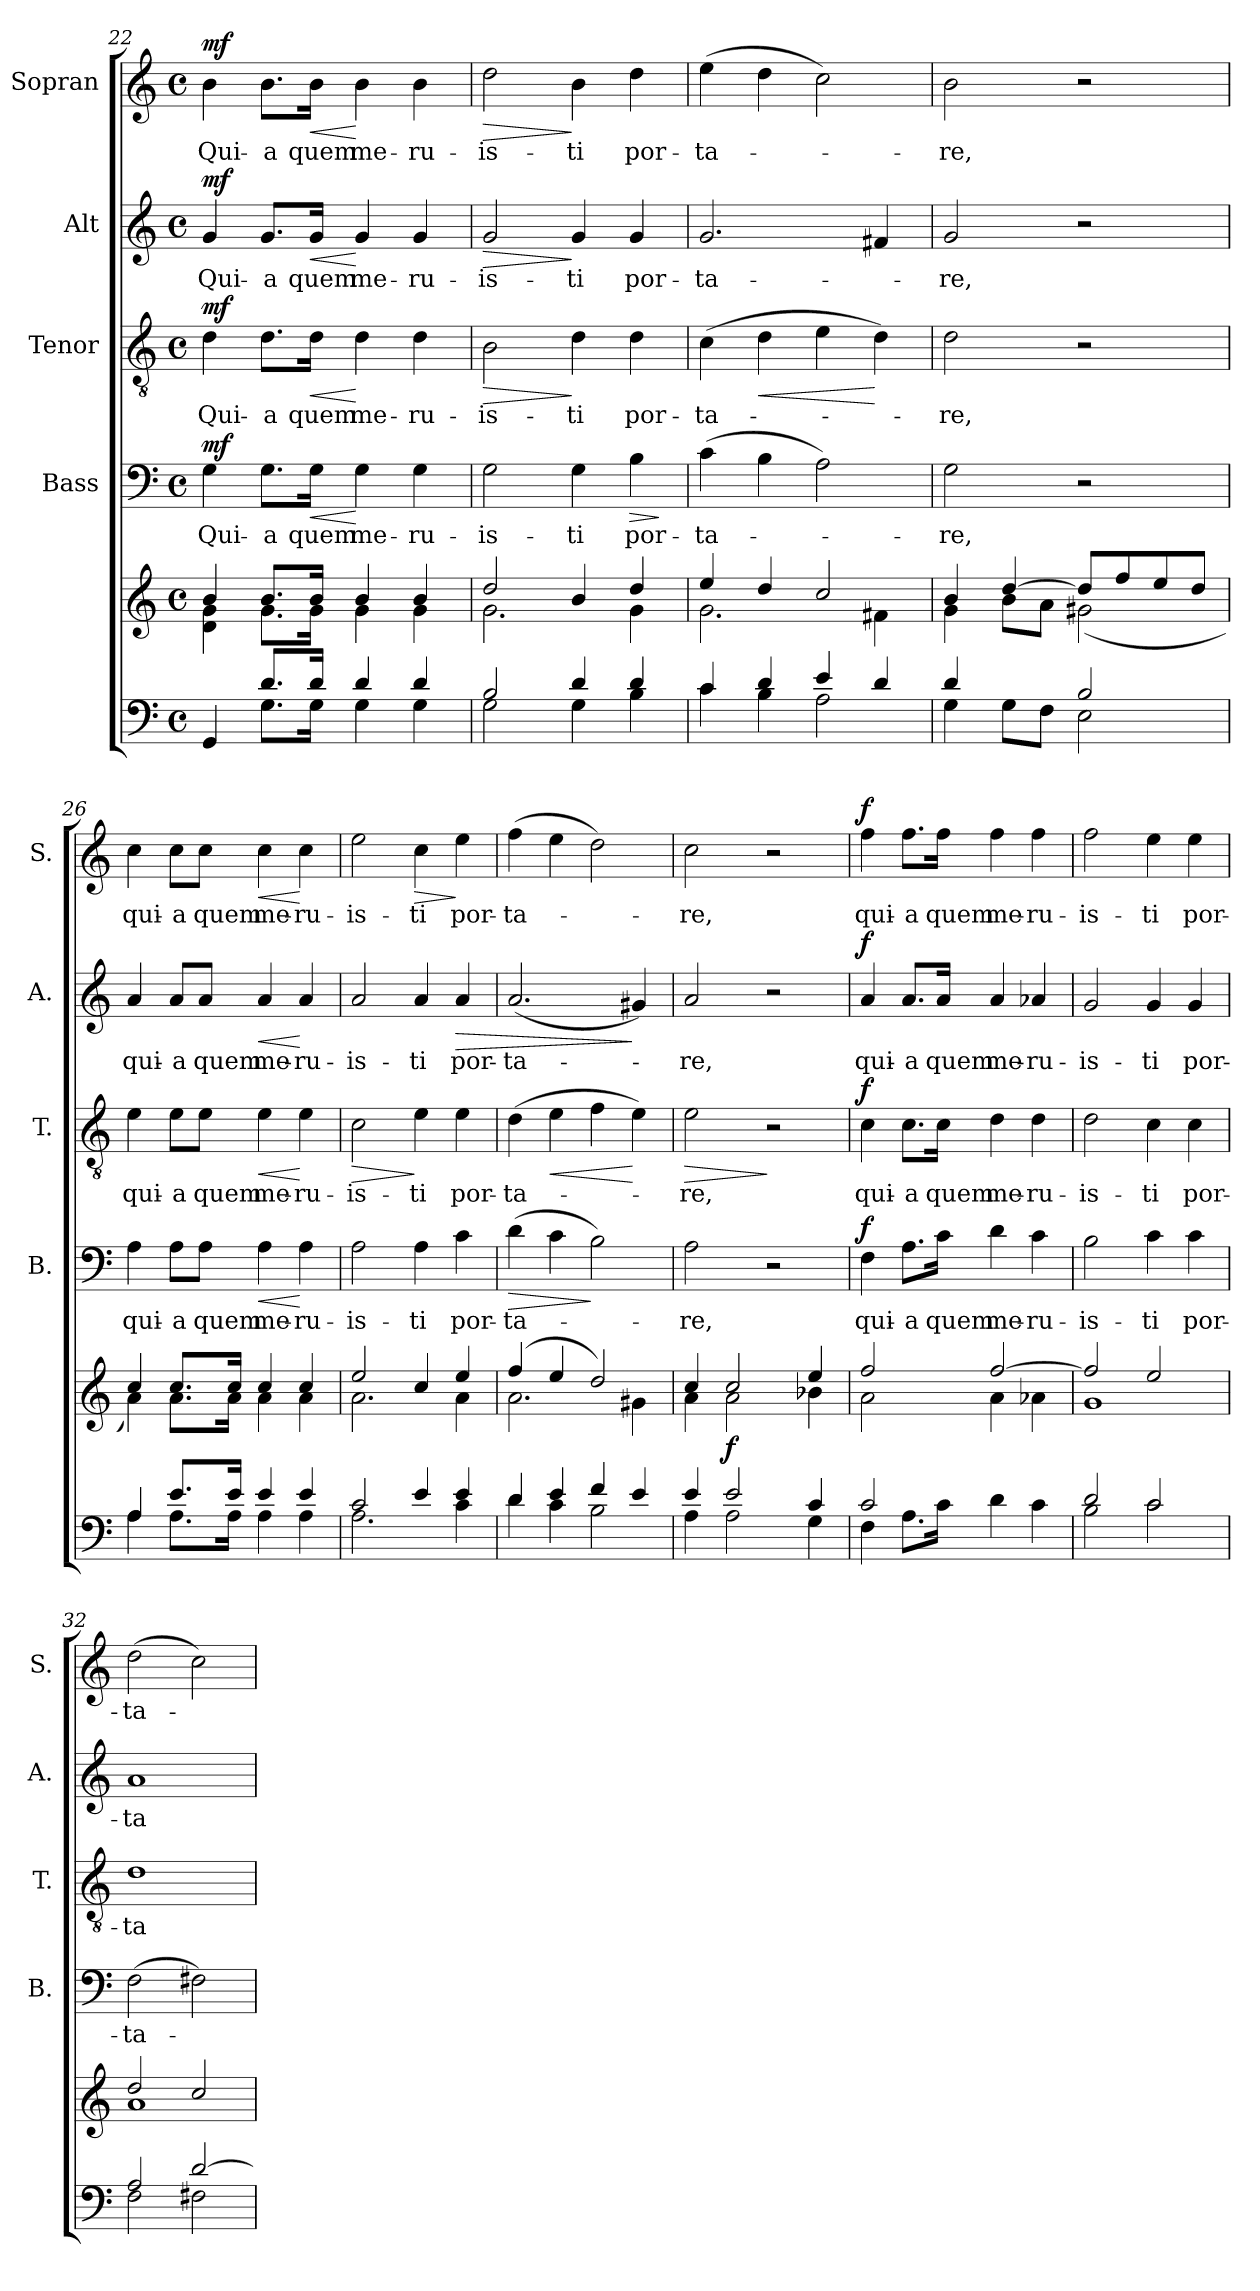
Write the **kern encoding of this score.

**kern	**kern	**dynam	**kern	**text	**dynam	**kern	**text	**dynam	**kern	**text	**dynam	**kern	**text	**dynam
*part5	*part5	*part5	*part4	*part4	*part4	*part3	*part3	*part3	*part2	*part2	*part2	*part1	*part1	*part1
*staff6	*staff5	*staff5/6	*staff4	*staff4	*staff4	*staff3	*staff3	*staff3	*staff2	*staff2	*staff2	*staff1	*staff1	*staff1
*	*	*	*I"Bass	*	*	*I"Tenor	*	*	*I"Alt	*	*	*I"Sopran	*	*
*	*	*	*I'B.	*	*	*I'T.	*	*	*I'A.	*	*	*I'S.	*	*
*clefF4	*clefG2	*	*clefF4	*	*	*clefGv2	*	*	*clefG2	*	*	*clefG2	*	*
*k[]	*k[]	*	*k[]	*	*	*k[]	*	*	*k[]	*	*	*k[]	*	*
*C:	*C:	*	*C:	*	*	*C:	*	*	*C:	*	*	*C:	*	*
*M4/4	*M4/4	*	*M4/4	*	*	*M4/4	*	*	*M4/4	*	*	*M4/4	*	*
*met(c)	*met(c)	*	*met(c)	*	*	*met(c)	*	*	*met(c)	*	*	*met(c)	*	*
=22	=22	=22	=22	=22	=22	=22	=22	=22	=22	=22	=22	=22	=22	=22
*^	*^	*	*	*	*	*	*	*	*	*	*	*	*	*
!	!	!	!	!	!	!LO:LY:b	!LO:DY:a	!	!LO:LY:b	!LO:DY:a	!	!LO:LY:b	!LO:DY:a	!	!LO:LY:b	!LO:DY:a
4GG/	4ryy	4b/	4d\ 4g\	.	4G\	Qui-	mf	4d\	Qui-	mf	4g/	Qui-	mf	4b\	Qui-	mf
!	!	!	!	!	!	!LO:LY:b	!	!	!LO:LY:b	!	!	!LO:LY:b	!	!	!LO:LY:b	!
8.d/L	8.G\L	8.b/L	8.g\L	.	8.G\L	-a	.	8.d\L	-a	.	8.g/L	-a	.	8.b\L	-a	.
!	!	!	!	!	!	!LO:LY:b	!LO:HP:b	!	!LO:LY:b	!LO:HP:b	!	!LO:LY:b	!LO:HP:b	!	!LO:LY:b	!LO:HP:b
16d/Jk	16G\Jk	16b/Jk	16g\Jk	.	16G\Jk	quem	<	16d\Jk	quem	<	16g/Jk	quem	<	16b\Jk	quem	<
!	!	!	!	!	!	!LO:LY:b	!	!	!LO:LY:b	!	!	!LO:LY:b	!	!	!LO:LY:b	!
4d/	4G\	4b/	4g\	.	4G\	me-	[	4d\	me-	[	4g/	me-	[	4b\	me-	[
!	!	!	!	!	!	!LO:LY:b	!	!	!LO:LY:b	!	!	!LO:LY:b	!	!	!LO:LY:b	!
4d/	4G\	4b/	4g\	.	4G\	-ru-	.	4d\	-ru-	.	4g/	-ru-	.	4b\	-ru-	.
!!LO:LB:g=z
=23	=23	=23	=23	=23	=23	=23	=23	=23	=23	=23	=23	=23	=23	=23	=23	=23
!	!	!	!	!	!	!LO:LY:b	!	!	!LO:LY:b	!LO:HP:b	!	!LO:LY:b	!LO:HP:b	!	!LO:LY:b	!LO:HP:b
2B/	2G\	2dd/	2.g\	.	2G\	-is-	.	2B\	-is-	>	2g/	-is-	>	2dd\	-is-	>
!	!	!	!	!	!	!LO:LY:b	!	!	!LO:LY:b	!	!	!LO:LY:b	!	!	!LO:LY:b	!
4d/	4G\	4b/	.	.	4G\	-ti	.	4d\	-ti	]	4g/	-ti	]	4b\	-ti	]
!	!	!	!	!	!	!LO:LY:b	!LO:HP:b	!	!LO:LY:b	!	!	!LO:LY:b	!	!	!LO:LY:b	!
4d/	4B\	4dd/	4g\	.	4B\	por-	>	4d\	por-	.	4g/	por-	.	4dd\	por-	.
*v	*v	*	*	*	*	*	*	*	*	*	*	*	*	*	*	*
*	*v	*v	*	*	*	*	*	*	*	*	*	*	*	*	*
.	.	.	.	.	]	.	.	.	.	.	.	.	.	.
=24	=24	=24	=24	=24	=24	=24	=24	=24	=24	=24	=24	=24	=24	=24
*^	*^	*	*	*	*	*	*	*	*	*	*	*	*	*
!	!	!	!	!	!	!LO:LY:b	!	!	!LO:LY:b	!	!	!LO:LY:b	!	!	!LO:LY:b	!
4c/	4c\	4ee/	2.g\	.	(>4c\	-ta-	.	(>4c\	-ta-	.	2.g/	-ta-	.	(>4ee\	-ta-	.
!	!	!	!	!	!	!	!	!	!	!LO:HP:b	!	!	!	!	!	!
4d/	4B\	4dd/	.	.	4B\	.	.	4d\	.	<	.	.	.	4dd\	.	.
4e/	2A\	2cc/	.	.	2A\)	.	.	4e\	.	.	.	.	.	2cc\)	.	.
4d/	.	.	4f#X\	.	.	.	.	4d\)	.	[	4f#X/	.	.	.	.	.
=25	=25	=25	=25	=25	=25	=25	=25	=25	=25	=25	=25	=25	=25	=25	=25	=25
!	!	!	!	!	!	!LO:LY:b	!	!	!LO:LY:b	!	!	!LO:LY:b	!	!	!LO:LY:b	!
4d/	4G\	4b/	4g\	.	2G\	-re,	.	2d\	-re,	.	2g/	-re,	.	2b\	-re,	.
4ryy	8G\L	[>4dd/	8b\L	.	.	.	.	.	.	.	.	.	.	.	.	.
.	8F\J	.	8a\J	.	.	.	.	.	.	.	.	.	.	.	.	.
2B/	2E\	8dd/L]	(<2g#X\	.	2r	.	.	2r	.	.	2r	.	.	2r	.	.
.	.	8ff/	.	.	.	.	.	.	.	.	.	.	.	.	.	.
.	.	8ee/	.	.	.	.	.	.	.	.	.	.	.	.	.	.
.	.	8dd/J	.	.	.	.	.	.	.	.	.	.	.	.	.	.
=26	=26	=26	=26	=26	=26	=26	=26	=26	=26	=26	=26	=26	=26	=26	=26	=26
!	!	!	!	!	!	!LO:LY:b	!	!	!LO:LY:b	!	!	!LO:LY:b	!	!	!LO:LY:b	!
4A/	4A\	4cc/	4a\)	.	4A\	qui-	.	4e\	qui-	.	4a/	qui-	.	4cc\	qui-	.
!	!	!	!	!	!	!LO:LY:b	!	!	!LO:LY:b	!	!	!LO:LY:b	!	!	!LO:LY:b	!
8.e/L	8.A\L	8.cc/L	8.a\L	.	8A\L	-a	.	8e\L	-a	.	8a/L	-a	.	8cc\L	-a	.
!	!	!	!	!	!	!LO:LY:b	!	!	!LO:LY:b	!	!	!LO:LY:b	!	!	!LO:LY:b	!
.	.	.	.	.	8A\J	quem	.	8e\J	quem	.	8a/J	quem	.	8cc\J	quem	.
16e/Jk	16A\Jk	16cc/Jk	16a\Jk	.	.	.	.	.	.	.	.	.	.	.	.	.
!	!	!	!	!	!	!LO:LY:b	!LO:HP:b	!	!LO:LY:b	!LO:HP:b	!	!LO:LY:b	!LO:HP:b	!	!LO:LY:b	!LO:HP:b
4e/	4A\	4cc/	4a\	.	4A\	me-	<	4e\	me-	<	4a/	me-	<	4cc\	me-	<
!	!	!	!	!	!	!LO:LY:b	!	!	!LO:LY:b	!	!	!LO:LY:b	!	!	!LO:LY:b	!
4e/	4A\	4cc/	4a\	.	4A\	-ru-	[	4e\	-ru-	[	4a/	-ru-	[	4cc\	-ru-	[
=27	=27	=27	=27	=27	=27	=27	=27	=27	=27	=27	=27	=27	=27	=27	=27	=27
!	!	!	!	!	!	!LO:LY:b	!	!	!LO:LY:b	!LO:HP:b	!	!LO:LY:b	!	!	!LO:LY:b	!
2c/	2.A\	2ee/	2.a\	.	2A\	-is-	.	2c\	-is-	>	2a/	-is-	.	2ee\	-is-	.
!	!	!	!	!	!	!LO:LY:b	!	!	!LO:LY:b	!	!	!LO:LY:b	!	!	!LO:LY:b	!LO:HP:b
4e/	.	4cc/	.	.	4A\	-ti	.	4e\	-ti	]	4a/	-ti	.	4cc\	-ti	>
!	!	!	!	!	!	!LO:LY:b	!	!	!LO:LY:b	!	!	!LO:LY:b	!LO:HP:b	!	!LO:LY:b	!
4e/	4c\	4ee/	4a\	.	4c\	por-	.	4e\	por-	.	4a/	por-	>	4ee\	por-	]
=28	=28	=28	=28	=28	=28	=28	=28	=28	=28	=28	=28	=28	=28	=28	=28	=28
!	!	!	!	!	!	!LO:LY:b	!LO:HP:b	!	!LO:LY:b	!	!	!LO:LY:b	!	!	!LO:LY:b	!
4d/	4d\	(4ff/	2.a\	.	(>4d\	-ta-	>	(>4d\	-ta-	.	(<2.a/	-ta-	.	(>4ff\	-ta-	.
!	!	!	!	!	!	!	!	!	!	!LO:HP:b	!	!	!	!	!	!
4e/	4c\	4ee/	.	.	4c\	.	.	4e\	.	<	.	.	.	4ee\	.	.
4f/	2B\	2dd/)	.	.	2B\)	.	]	4f\	.	.	.	.	.	2dd\)	.	.
4e/	.	.	4g#X\	.	.	.	.	4e\)	.	[	4g#X/)	.	]	.	.	.
=29	=29	=29	=29	=29	=29	=29	=29	=29	=29	=29	=29	=29	=29	=29	=29	=29
!	!	!	!	!	!	!LO:LY:b	!	!	!LO:LY:b	!LO:HP:b	!	!LO:LY:b	!	!	!LO:LY:b	!
4e/	4A\	4cc/	4a\	.	2A\	-re,	.	2e\	-re,	>	2a/	-re,	.	2cc\	-re,	.
!	!	!	!	!LO:DY:b	!	!	!	!	!	!	!	!	!	!	!	!
2e/	2A\	2cc/	2a\	f	.	.	.	.	.	.	.	.	.	.	.	.
.	.	.	.	.	2r	.	.	2r	.	]	2r	.	.	2r	.	.
4c/	4G\	4ee/	4b-X\	.	.	.	.	.	.	.	.	.	.	.	.	.
=30	=30	=30	=30	=30	=30	=30	=30	=30	=30	=30	=30	=30	=30	=30	=30	=30
!	!	!	!	!	!	!LO:LY:b	!LO:DY:a	!	!LO:LY:b	!LO:DY:a	!	!LO:LY:b	!LO:DY:a	!	!LO:LY:b	!LO:DY:a
2c/	4F\	2ff/	2a\	.	4F\	qui-	f	4c\	qui-	f	4a/	qui-	f	4ff\	qui-	f
!	!	!	!	!	!	!LO:LY:b	!	!	!LO:LY:b	!	!	!LO:LY:b	!	!	!LO:LY:b	!
.	8.A\L	.	.	.	8.A\L	-a	.	8.c\L	-a	.	8.a/L	-a	.	8.ff\L	-a	.
!	!	!	!	!	!	!LO:LY:b	!	!	!LO:LY:b	!	!	!LO:LY:b	!	!	!LO:LY:b	!
.	16c\Jk	.	.	.	16c\Jk	quem	.	16c\Jk	quem	.	16a/Jk	quem	.	16ff\Jk	quem	.
!	!	!	!	!	!	!LO:LY:b	!	!	!LO:LY:b	!	!	!LO:LY:b	!	!	!LO:LY:b	!
2ryy	4d\	[>2ff/	4a\	.	4d\	me-	.	4d\	me-	.	4a/	me-	.	4ff\	me-	.
!	!	!	!	!	!	!LO:LY:b	!	!	!LO:LY:b	!	!	!LO:LY:b	!	!	!LO:LY:b	!
.	4c\	.	4a-X\	.	4c\	-ru-	.	4d\	-ru-	.	4a-X/	-ru-	.	4ff\	-ru-	.
!!LO:PB:g=z
=31	=31	=31	=31	=31	=31	=31	=31	=31	=31	=31	=31	=31	=31	=31	=31	=31
!	!	!	!	!	!	!LO:LY:b	!	!	!LO:LY:b	!	!	!LO:LY:b	!	!	!LO:LY:b	!
2d/	2B\	2ff/]	1g	.	2B\	-is-	.	2d\	-is-	.	2g/	-is-	.	2ff\	-is-	.
!	!	!	!	!	!	!LO:LY:b	!	!	!LO:LY:b	!	!	!LO:LY:b	!	!	!LO:LY:b	!
2c/	2c\	2ee/	.	.	4c\	-ti	.	4c\	-ti	.	4g/	-ti	.	4ee\	-ti	.
!	!	!	!	!	!	!LO:LY:b	!	!	!LO:LY:b	!	!	!LO:LY:b	!	!	!LO:LY:b	!
.	.	.	.	.	4c\	por-	.	4c\	por-	.	4g/	por-	.	4ee\	por-	.
=32	=32	=32	=32	=32	=32	=32	=32	=32	=32	=32	=32	=32	=32	=32	=32	=32
!	!	!	!	!	!	!LO:LY:b	!	!	!LO:LY:b	!	!	!LO:LY:b	!	!	!LO:LY:b	!
2A/	2F\	2dd/	1a	.	(>2F\	-ta-	.	1d	-ta-	.	1a	-ta-	.	(>2dd\	-ta-	.
[>2d/	2F#X\	2cc/	.	.	2F#X\)	.	.	.	.	.	.	.	.	2cc\)	.	.
*v	*v	*	*	*	*	*	*	*	*	*	*	*	*	*	*	*
*	*v	*v	*	*	*	*	*	*	*	*	*	*	*	*	*
=	=	=	=	=	=	=	=	=	=	=	=	=	=	=
*-	*-	*-	*-	*-	*-	*-	*-	*-	*-	*-	*-	*-	*-	*-
